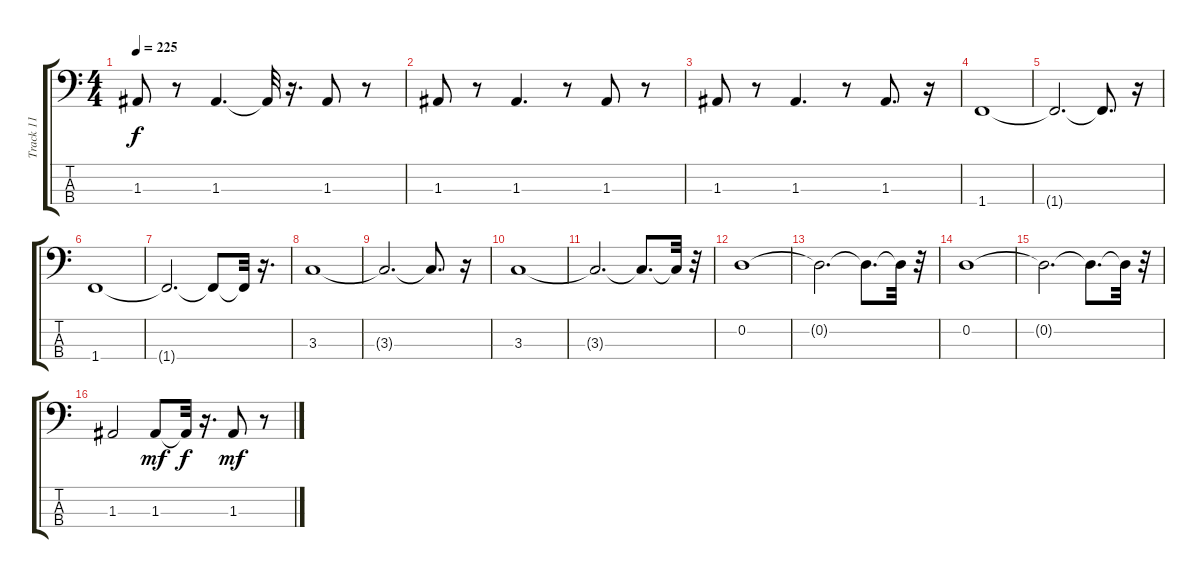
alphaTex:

\track ("Track 11" "Track 11") {instrument electricbassfinger}
\staff {score tabs}
\tuning (G2 D2 A1 E1) {hide}
\ts (4 4)
\tempo 225
\clef f4
\ks c
1.3.8{dy f} r.8 1.3.4{d} 1.3{t}.32 r.16{d} 1.3.8 r.8 |
1.3.8 r.8 1.3.4{d} r.8 1.3.8 r.8 |
1.3.8 r.8 1.3.4{d} r.8 1.3.8{d} r.16 |
1.4.1 |
1.4{t}.2{d} 1.4{t}.8{d} r.16 |
1.4.1 |
1.4{t}.2{d} 1.4{t}.8 1.4{t}.32 r.16{d} |
3.3.1 |
3.3{t}.2{d} 3.3{t}.8{d} r.16 |
3.3.1 |
3.3{t}.2{d} 3.3{t}.8{d} 3.3{t}.32 r.32 |
0.2.1 |
0.2{t}.2{d} 0.2{t}.8{d} 0.2{t}.32 r.32 |
0.2.1 |
0.2{t}.2{d} 0.2{t}.8{d} 0.2{t}.32 r.32 |
1.3.2 1.3.8{dy mf} 1.3{t}.32{dy f} r.16{d} 1.3.8{dy mf} r.8
